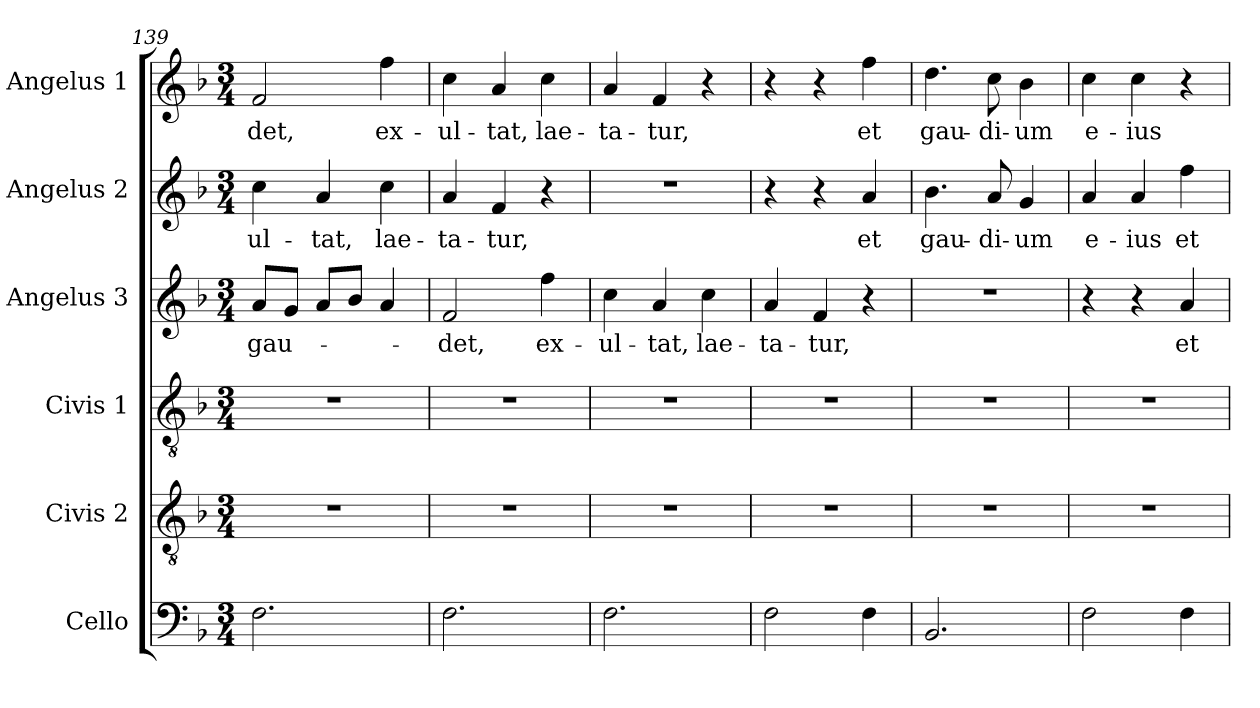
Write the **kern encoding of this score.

**kern	**kern	**kern	**kern	**text	**kern	**text	**kern	**text
*part6	*part5	*part4	*part3	*part3	*part2	*part2	*part1	*part1
*staff6	*staff5	*staff4	*staff3	*staff3	*staff2	*staff2	*staff1	*staff1
*I"Cello	*I"Civis 2	*I"Civis 1	*I"Angelus 3	*	*I"Angelus 2	*	*I"Angelus 1	*
*	*I'Cv 2	*I'Cv 1	*I'An 3	*	*I'An 2	*	*I'An 1	*
*clefF4	*clefGv2	*clefGv2	*clefG2	*	*clefG2	*	*clefG2	*
*k[b-]	*k[b-]	*k[b-]	*k[b-]	*	*k[b-]	*	*k[b-]	*
*F:	*F:	*F:	*F:	*	*F:	*	*F:	*
*M3/4	*M3/4	*M3/4	*M3/4	*	*M3/4	*	*M3/4	*
=139	=139	=139	=139	=139	=139	=139	=139	=139
!	!	!	!	!LO:LY:b	!	!	!	!
!	!	!	!	!	!	!LO:LY:b	!	!
!	!	!	!	!	!	!	!	!LO:LY:b
2.F\	2.r	2.r	8a/L	-gau-	4cc\	-ul-	2f/	-det,
.	.	.	8g/J	.	.	.	.	.
!	!	!	!	!	!	!LO:LY:b	!	!
.	.	.	8a/L	.	4a/	-tat,	.	.
.	.	.	8b-/J	.	.	.	.	.
!	!	!	!	!	!	!LO:LY:b	!	!
!	!	!	!	!	!	!	!	!LO:LY:b
.	.	.	4a/	.	4cc\	lae-	4ff\	ex-
=140	=140	=140	=140	=140	=140	=140	=140	=140
!	!	!	!	!LO:LY:b	!	!	!	!
!	!	!	!	!	!	!LO:LY:b	!	!
!	!	!	!	!	!	!	!	!LO:LY:b
2.F\	2.r	2.r	2f/	-det,	4a/	-ta-	4cc\	-ul-
!	!	!	!	!	!	!LO:LY:b	!	!
!	!	!	!	!	!	!	!	!LO:LY:b
.	.	.	.	.	4f/	-tur,	4a/	-tat,
!	!	!	!	!LO:LY:b	!	!	!	!
!	!	!	!	!	!	!	!	!LO:LY:b
.	.	.	4ff\	ex-	4r	.	4cc\	lae-
!!LO:LB:g=z
=141	=141	=141	=141	=141	=141	=141	=141	=141
!	!	!	!	!LO:LY:b	!	!	!	!
!	!	!	!	!	!	!	!	!LO:LY:b
2.F\	2.r	2.r	4cc\	-ul-	2.r	.	4a/	-ta-
!	!	!	!	!LO:LY:b	!	!	!	!
!	!	!	!	!	!	!	!	!LO:LY:b
.	.	.	4a/	-tat,	.	.	4f/	-tur,
!	!	!	!	!LO:LY:b	!	!	!	!
.	.	.	4cc\	lae-	.	.	4r	.
=142	=142	=142	=142	=142	=142	=142	=142	=142
!	!	!	!	!LO:LY:b	!	!	!	!
2F\	2.r	2.r	4a/	-ta-	4r	.	4r	.
!	!	!	!	!LO:LY:b	!	!	!	!
.	.	.	4f/	-tur,	4r	.	4r	.
!	!	!	!	!	!	!LO:LY:b	!	!
!	!	!	!	!	!	!	!	!LO:LY:b
4F\	.	.	4r	.	4a/	et	4ff\	et
=143	=143	=143	=143	=143	=143	=143	=143	=143
!	!	!	!	!	!	!LO:LY:b	!	!
!	!	!	!	!	!	!	!	!LO:LY:b
2.BB-/	2.r	2.r	2.r	.	4.b-\	gau-	4.dd\	gau-
!	!	!	!	!	!	!LO:LY:b	!	!
!	!	!	!	!	!	!	!	!LO:LY:b
.	.	.	.	.	8a/	-di-	8cc\	-di-
!	!	!	!	!	!	!LO:LY:b	!	!
!	!	!	!	!	!	!	!	!LO:LY:b
.	.	.	.	.	4g/	-um	4b-\	-um
=144	=144	=144	=144	=144	=144	=144	=144	=144
!	!	!	!	!	!	!LO:LY:b	!	!
!	!	!	!	!	!	!	!	!LO:LY:b
2F\	2.r	2.r	4r	.	4a/	e-	4cc\	e-
!	!	!	!	!	!	!LO:LY:b	!	!
!	!	!	!	!	!	!	!	!LO:LY:b
.	.	.	4r	.	4a/	-ius	4cc\	-ius
!	!	!	!	!LO:LY:b	!	!	!	!
!	!	!	!	!	!	!LO:LY:b	!	!
4F\	.	.	4a/	et	4ff\	et	4r	.
=	=	=	=	=	=	=	=	=
*-	*-	*-	*-	*-	*-	*-	*-	*-
